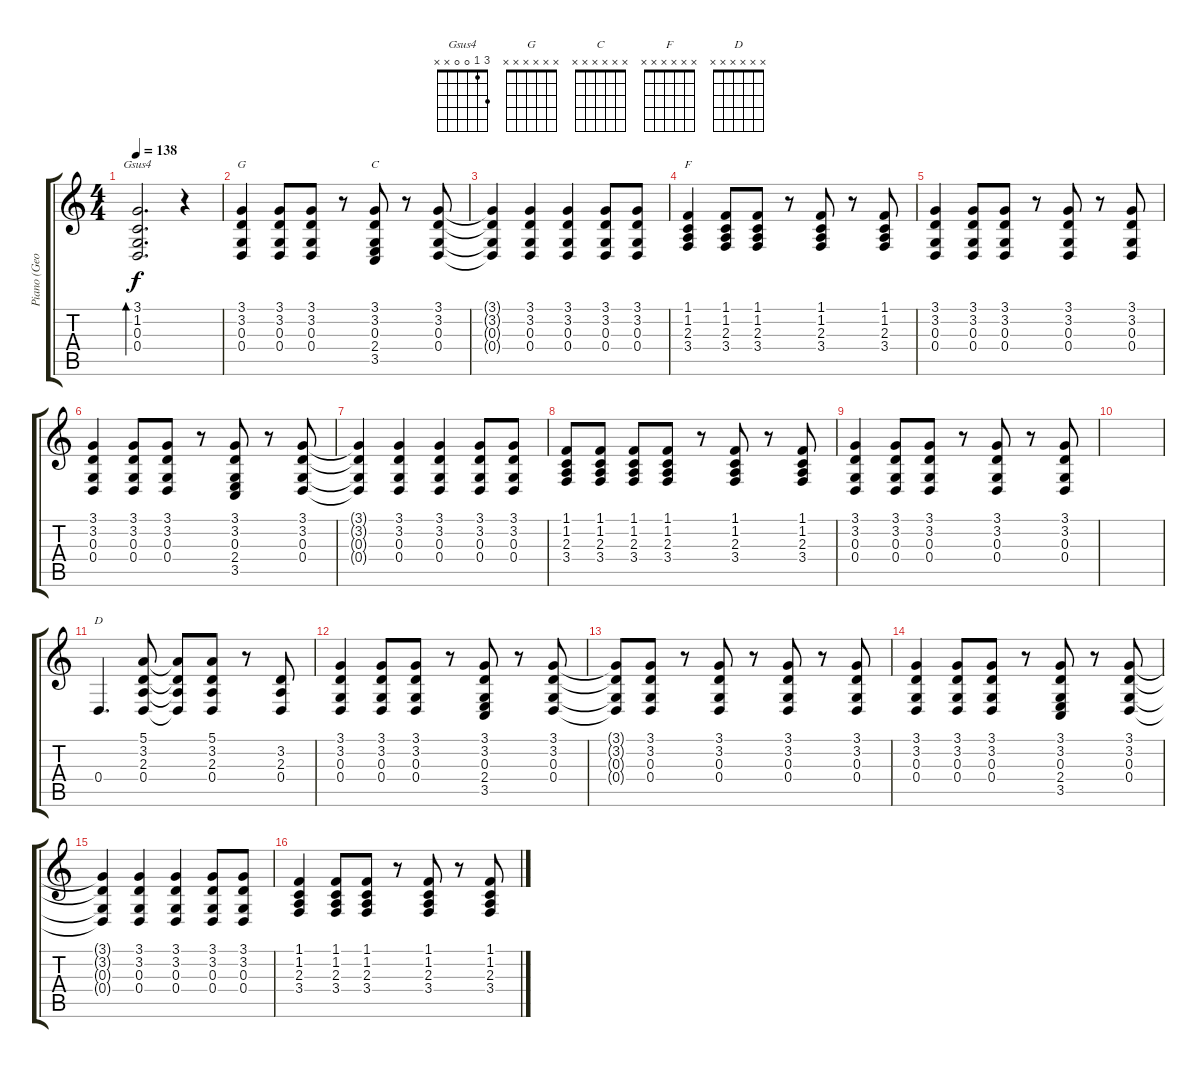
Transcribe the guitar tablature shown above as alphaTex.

\track ("Piano (George Martin)" "Piano (Geo") {instrument acousticgrandpiano}
\staff {score tabs}
\tuning (E4 B3 G3 D3 A2 E2) {hide}
\chord ("Gsus4" 3 1 0 0 x x)
\chord ("G" x x x x x x)
\chord ("C" x x x x x x)
\chord ("F" x x x x x x)
\chord ("D" x x x x x x)
\ts (4 4)
\tempo 138
\clef g2
\ks c
(3.1 1.2 0.3 0.4).2{d bd 480 ch "Gsus4" dy f instrument acousticgrandpiano} r.4 |
(3.1 3.2 0.3 0.4).4{ch "G"} (3.1 3.2 0.3 0.4).8 (3.1 3.2 0.3 0.4).8 r.8 (3.1 3.2 0.3 2.4 3.5).8{ch "C"} r.8 (3.1 3.2 0.3 0.4).8 |
(3.1{t} 3.2{t} 0.3{t} 0.4{t}).4 (3.1 3.2 0.3 0.4).4 (3.1 3.2 0.3 0.4).4 (3.1 3.2 0.3 0.4).8 (3.1 3.2 0.3 0.4).8 |
(1.1 1.2 2.3 3.4).4{ch "F"} (1.1 1.2 2.3 3.4).8 (1.1 1.2 2.3 3.4).8 r.8 (1.1 1.2 2.3 3.4).8 r.8 (1.1 1.2 2.3 3.4).8 |
(3.1 3.2 0.3 0.4).4 (3.1 3.2 0.3 0.4).8 (3.1 3.2 0.3 0.4).8 r.8 (3.1 3.2 0.3 0.4).8 r.8 (3.1 3.2 0.3 0.4).8 |
(3.1 3.2 0.3 0.4).4 (3.1 3.2 0.3 0.4).8 (3.1 3.2 0.3 0.4).8 r.8 (3.1 3.2 0.3 2.4 3.5).8 r.8 (3.1 3.2 0.3 0.4).8 |
(3.1{t} 3.2{t} 0.3{t} 0.4{t}).4 (3.1 3.2 0.3 0.4).4 (3.1 3.2 0.3 0.4).4 (3.1 3.2 0.3 0.4).8 (3.1 3.2 0.3 0.4).8 |
(1.1 1.2 2.3 3.4).8 (1.1 1.2 2.3 3.4).8 (1.1 1.2 2.3 3.4).8 (1.1 1.2 2.3 3.4).8 r.8 (1.1 1.2 2.3 3.4).8 r.8 (1.1 1.2 2.3 3.4).8 |
(3.1 3.2 0.3 0.4).4 (3.1 3.2 0.3 0.4).8 (3.1 3.2 0.3 0.4).8 r.8 (3.1 3.2 0.3 0.4).8 r.8 (3.1 3.2 0.3 0.4).8 |
|
0.4.4{d ch "D"} (5.1 3.2 2.3 0.4).8 (5.1{t} 3.2{t} 2.3{t} 0.4{t}).8 (5.1 3.2 2.3 0.4).8 r.8 (3.2 2.3 0.4).8 |
(3.1 3.2 0.3 0.4).4 (3.1 3.2 0.3 0.4).8 (3.1 3.2 0.3 0.4).8 r.8 (3.1 3.2 0.3 2.4 3.5).8 r.8 (3.1 3.2 0.3 0.4).8 |
(3.1{t} 3.2{t} 0.3{t} 0.4{t}).8 (3.1 3.2 0.3 0.4).8 r.8 (3.1 3.2 0.3 0.4).8 r.8 (3.1 3.2 0.3 0.4).8 r.8 (3.1 3.2 0.3 0.4).8 |
(3.1 3.2 0.3 0.4).4 (3.1 3.2 0.3 0.4).8 (3.1 3.2 0.3 0.4).8 r.8 (3.1 3.2 0.3 2.4 3.5).8 r.8 (3.1 3.2 0.3 0.4).8 |
(3.1{t} 3.2{t} 0.3{t} 0.4{t}).4 (3.1 3.2 0.3 0.4).4 (3.1 3.2 0.3 0.4).4 (3.1 3.2 0.3 0.4).8 (3.1 3.2 0.3 0.4).8 |
(1.1 1.2 2.3 3.4).4 (1.1 1.2 2.3 3.4).8 (1.1 1.2 2.3 3.4).8 r.8 (1.1 1.2 2.3 3.4).8 r.8 (1.1 1.2 2.3 3.4).8
